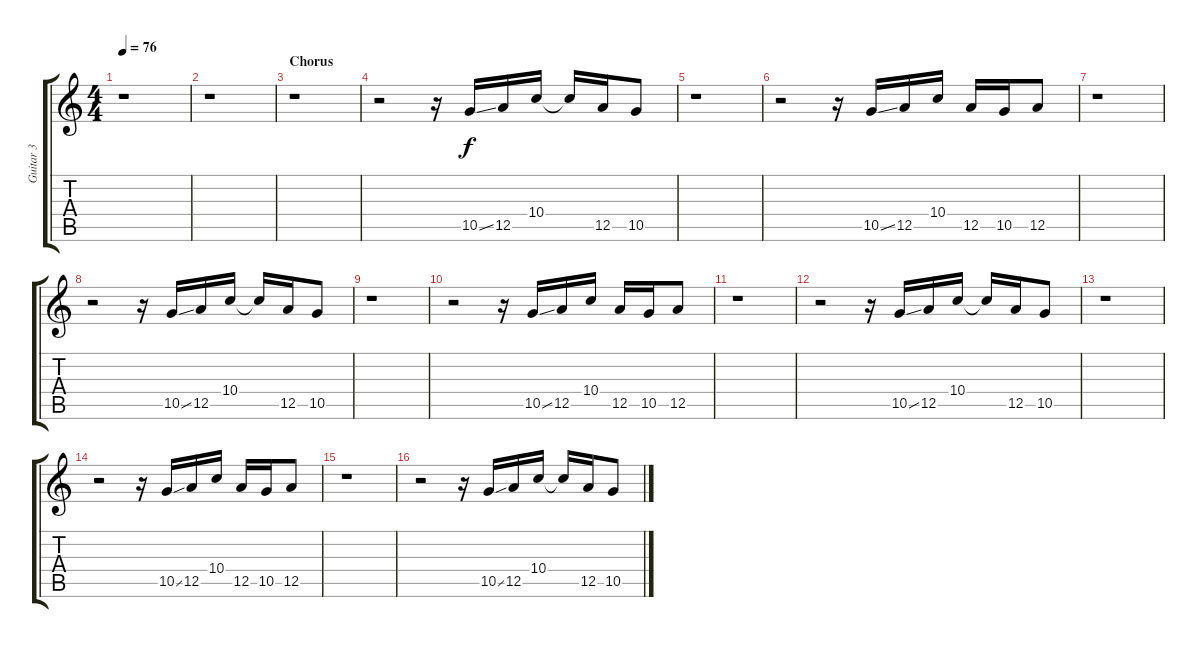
\track ("Guitar 3" "Guitar 3") {instrument electricguitarclean}
\staff {score tabs}
\tuning (E4 B3 G3 D3 A2 E2) {hide}
\ts (4 4)
\tempo 76
\clef g2
\ks c
r.1{dy f} |
r.1 |
\section ("" "Chorus")
r.1 |
r.2 r.16 10.5{ss}.16 12.5.16 10.4.16 10.4{t}.16 12.5.16 10.5.8 |
r.1 |
r.2 r.16 10.5{ss}.16 12.5.16 10.4.16 12.5.16 10.5.16 12.5.8 |
r.1 |
r.2 r.16 10.5{ss}.16 12.5.16 10.4.16 10.4{t}.16 12.5.16 10.5.8 |
r.1 |
r.2 r.16 10.5{ss}.16 12.5.16 10.4.16 12.5.16 10.5.16 12.5.8 |
r.1 |
r.2 r.16 10.5{ss}.16 12.5.16 10.4.16 10.4{t}.16 12.5.16 10.5.8 |
r.1 |
r.2 r.16 10.5{ss}.16 12.5.16 10.4.16 12.5.16 10.5.16 12.5.8 |
r.1 |
r.2 r.16 10.5{ss}.16 12.5.16 10.4.16 10.4{t}.16 12.5.16 10.5.8
